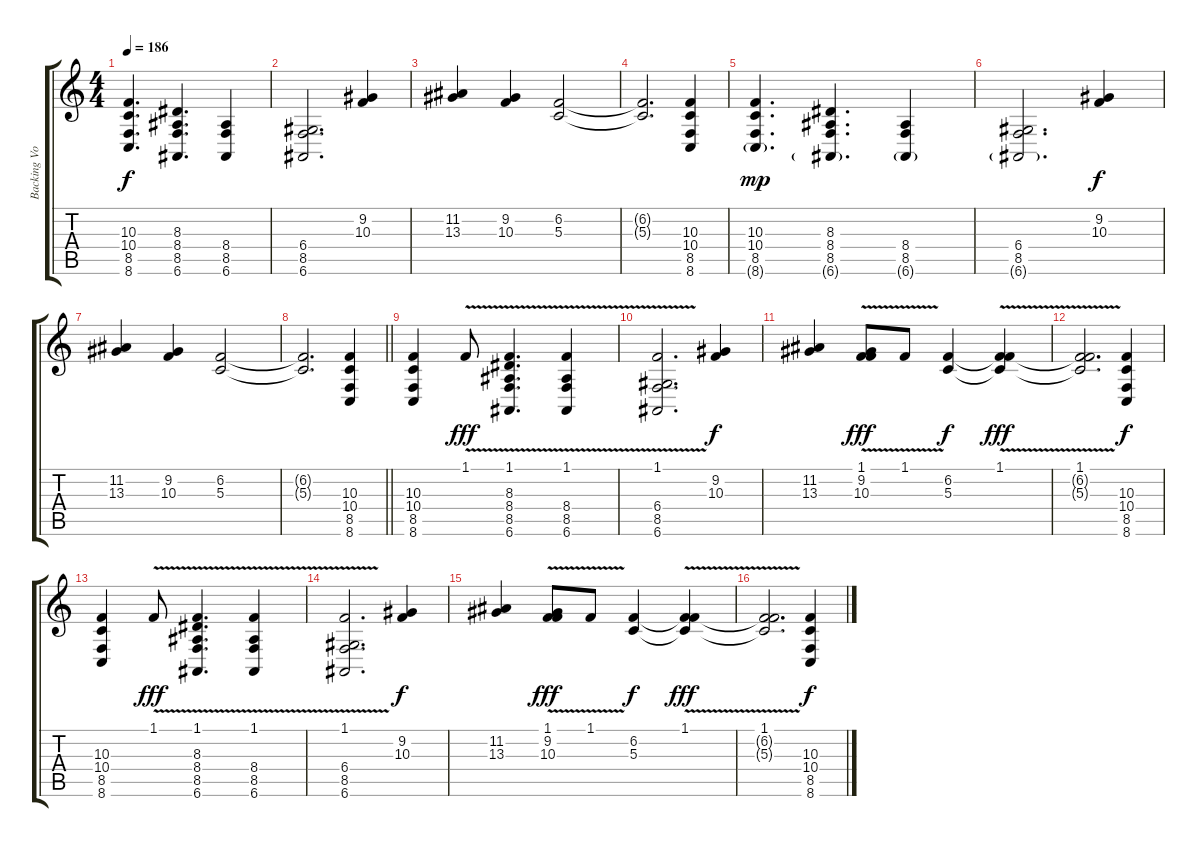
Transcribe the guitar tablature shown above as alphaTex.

\track ("Backing Vocals" "Backing Vo") {instrument voiceoohs}
\staff {score tabs}
\tuning (E4 B3 G3 D3 A2 E2) {hide}
\ts (4 4)
\tempo 186
\clef g2
\ks c
(10.3 10.4 8.5 8.6).4{d dy f} (8.3 8.4 8.5 6.6).4{d} (8.4 8.5 6.6).4 |
(6.4 8.5 6.6).2{d} (9.2 10.3).4 |
(11.2 13.3).4 (9.2 10.3).4 (6.2 5.3).2 |
(6.2{t} 5.3{t}).2{d} (10.3 10.4 8.5 8.6).4 |
(10.3 10.4 8.5 8.6{g}).4{d dy mp} (8.3 8.4 8.5 6.6{g}).4{d} (8.4 8.5 6.6{g}).4 |
(6.4 8.5 6.6{g}).2{d} (9.2 10.3).4{dy f} |
(11.2 13.3).4 (9.2 10.3).4 (6.2 5.3).2 |
\barLineRight lightlight
(6.2{t} 5.3{t}).2{d} (10.3 10.4 8.5 8.6).4 |
\section ("" "")
(10.3 10.4 8.5 8.6).4 1.1{v}.8{dy fff} (1.1{v} 8.3 8.4 8.5 6.6).4{d} (1.1{v} 8.4 8.5 6.6).4 |
(1.1{v} 6.4 8.5 6.6).2{d} (9.2 10.3).4{dy f} |
(11.2 13.3).4 (1.1{v} 9.2 10.3).8{dy fff} 1.1{v}.8 (6.2 5.3).4{dy f} (1.1{v} 6.2{t} 5.3{t}).4{dy fff} |
(1.1{v} 6.2{t} 5.3{t}).2{d} (10.3 10.4 8.5 8.6).4{dy f} |
(10.3 10.4 8.5 8.6).4 1.1{v}.8{dy fff} (1.1{v} 8.3 8.4 8.5 6.6).4{d} (1.1{v} 8.4 8.5 6.6).4 |
(1.1{v} 6.4 8.5 6.6).2{d} (9.2 10.3).4{dy f} |
(11.2 13.3).4 (1.1{v} 9.2 10.3).8{dy fff} 1.1{v}.8 (6.2 5.3).4{dy f} (1.1{v} 6.2{t} 5.3{t}).4{dy fff} |
(1.1{v} 6.2{t} 5.3{t}).2{d} (10.3 10.4 8.5 8.6).4{dy f}
